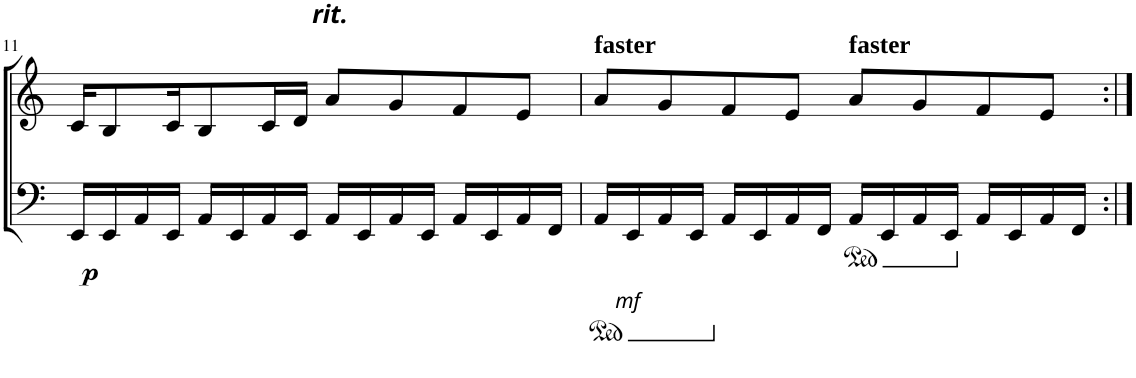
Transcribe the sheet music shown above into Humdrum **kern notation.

**kern	**dynam	**kern
*part2	*part2	*part1
*staff2	*staff2	*staff1
*I"Piano	*	*I"Piano
*I'Pno	*	*I'Pno
!!LO:PB:g=z
*clefF4	*	*clefG2
*k[]	*	*k[]
=11	=11	=11
!	!LO:DY:b	!
16EE/LL	p	16c/KL
16EE/	.	8B/
16AA/	.	.
16EE/JJ	.	16c/K
16AA/LL	.	8B/
16EE/	.	.
16AA/	.	16c/L
16EE/JJ	.	16d/JJ
!	!	!LO:TX:a:Bi:t=rit.
16AA/LL	.	8a/L
16EE/	.	.
16AA/	.	8g/
16EE/JJ	.	.
16AA/LL	.	8f/
16EE/	.	.
16AA/	.	8e/J
16FF/JJ	.	.
=12	=12	=12
*ped	*	*
!	!	!LO:TX:a:B:t=faster
!	!LO:DY:b	!
16AA/LL	other-dynamics	8a/L
16EE/	.	.
16AA/	.	8g/
16EE/JJ	.	.
*Xped	*	*
16AA/LL	.	8f/
16EE/	.	.
16AA/	.	8e/J
16FF/JJ	.	.
*ped	*	*
!	!	!LO:TX:a:B:t=faster
16AA/LL	.	8a/L
16EE/	.	.
16AA/	.	8g/
*Xped	*	*
16EE/JJ	.	.
16AA/LL	.	8f/
16EE/	.	.
16AA/	.	8e/J
16FF/JJ	.	.
=:|!	=:|!	=:|!
*-	*-	*-
